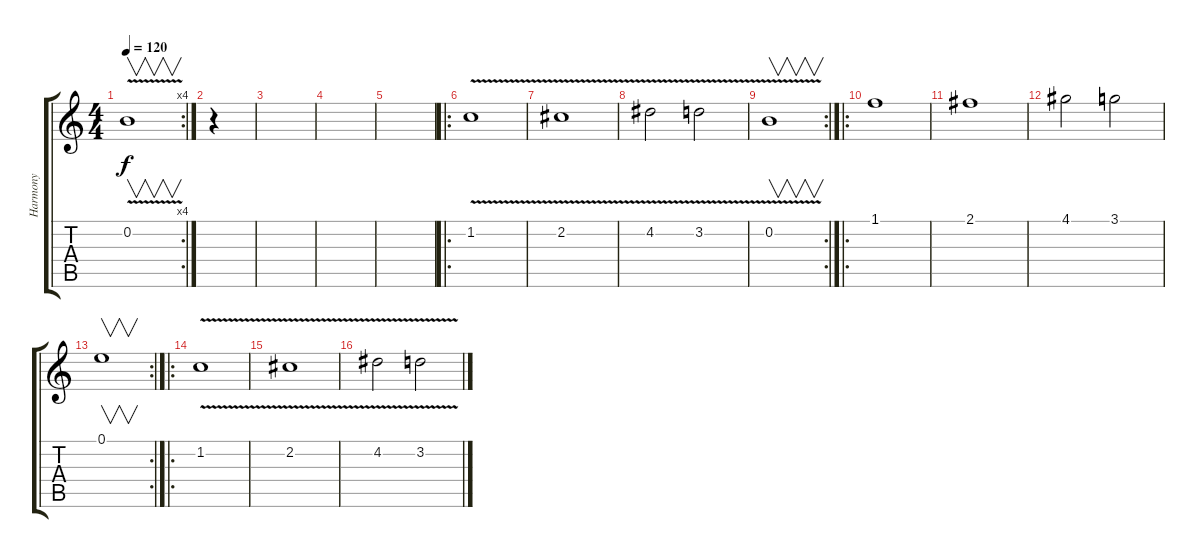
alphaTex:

\track ("Harmony" "Harmony") {instrument distortionguitar}
\staff {score tabs}
\tuning (E4 B3 G3 D3 A2 E2) {hide}
\rc 4
\ts (4 4)
\tempo 120
\clef g2
\ks c
0.2{v}.1{v dy f} |
r.4 |
|
|
|
\ro
1.2{v}.1 |
2.2{v}.1 |
4.2{v}.2 3.2{v}.2 |
\rc 2
0.2{v}.1{v} |
\ro
1.1.1 |
2.1.1 |
4.1.2 3.1.2 |
\rc 2
0.1.1{v} |
\ro
1.2{v}.1 |
2.2{v}.1 |
4.2{v}.2 3.2{v}.2
